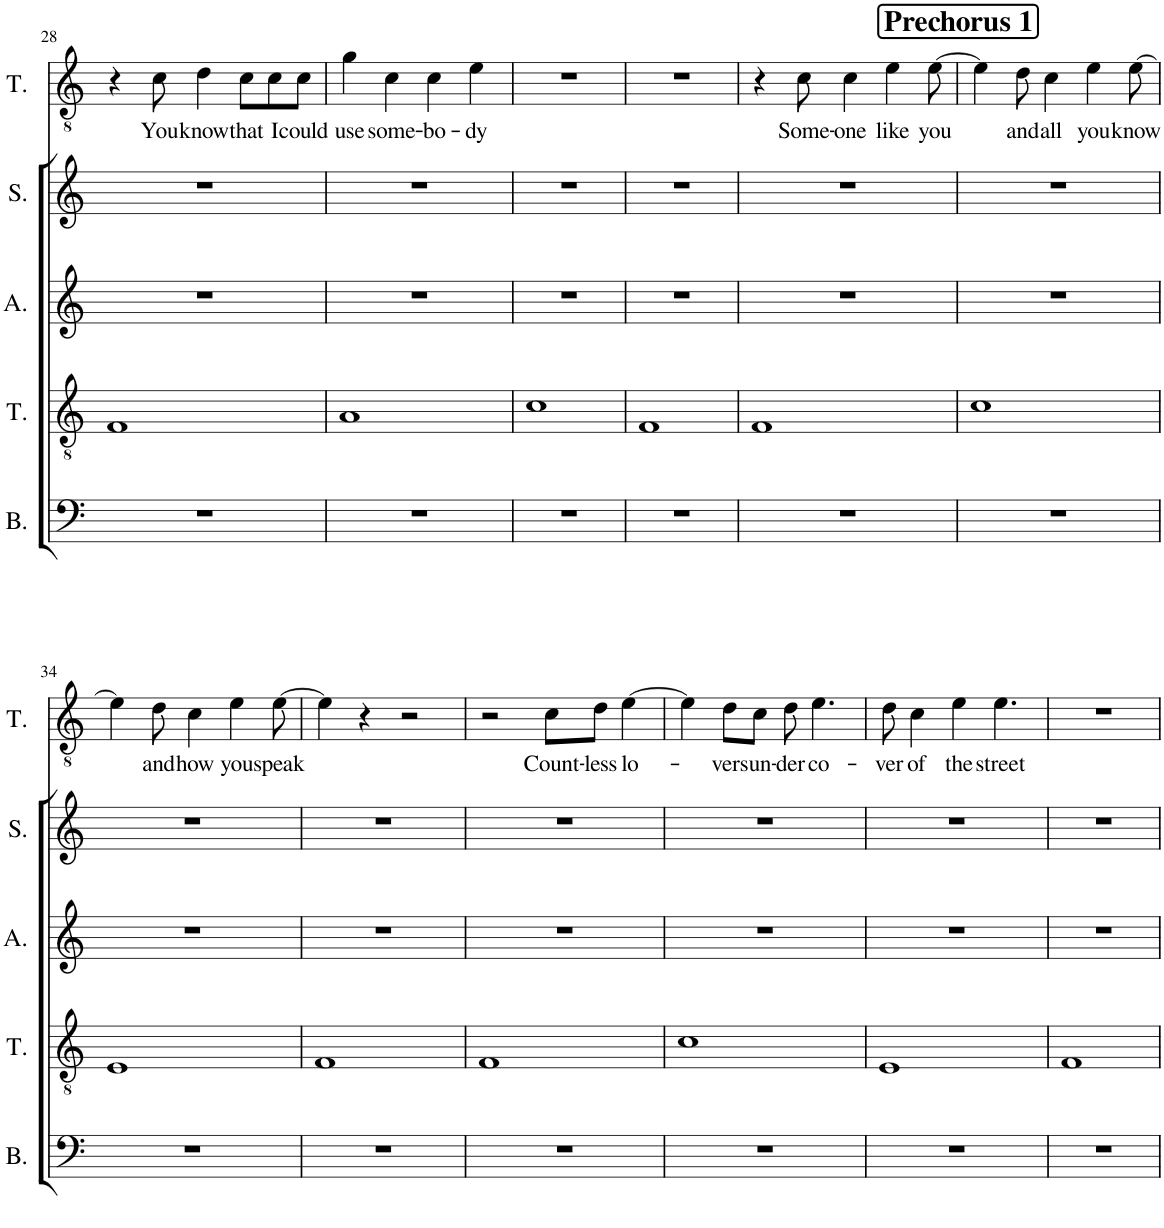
**kern	**kern	**kern	**kern	**kern	**text
*part5	*part4	*part3	*part2	*part1	*part1
*staff5	*staff4	*staff3	*staff2	*staff1	*staff1
*I"Bass	*I"Tenor	*I"Alto	*I"Soprano	*I"Tenor	*
*I'B.	*I'T.	*I'A.	*I'S.	*I'T.	*
!!LO:PB:g=z
*clefF4	*clefGv2	*clefG2	*clefG2	*clefGv2	*
*k[]	*k[]	*k[]	*k[]	*k[]	*
*M4/4	*M4/4	*M4/4	*M4/4	*M4/4	*
=28	=28	=28	=28	=28	=28
1r	1F	1r	1r	4r	.
!	!	!	!	!	!LO:LY:b
.	.	.	.	8c\	You
!	!	!	!	!	!LO:LY:b
.	.	.	.	4d\	know
!	!	!	!	!	!LO:LY:b
.	.	.	.	8c\L	that
!	!	!	!	!	!LO:LY:b
.	.	.	.	8c\	I
!	!	!	!	!	!LO:LY:b
.	.	.	.	8c\J	could
=29	=29	=29	=29	=29	=29
!	!	!	!	!	!LO:LY:b
1r	1A	1r	1r	4g\	use
!	!	!	!	!	!LO:LY:b
.	.	.	.	4c\	some-
!	!	!	!	!	!LO:LY:b
.	.	.	.	4c\	-bo-
!	!	!	!	!	!LO:LY:b
.	.	.	.	4e\	-dy
=30	=30	=30	=30	=30	=30
1r	1c	1r	1r	1r	.
=31	=31	=31	=31	=31	=31
1r	1F	1r	1r	1r	.
=32	=32	=32	=32	=32	=32
1r	1F	1r	1r	4r	.
!	!	!	!	!	!LO:LY:b
.	.	.	.	8c\	Some-
!	!	!	!	!	!LO:LY:b
.	.	.	.	4c\	-one
!	!	!	!	!	!LO:LY:b
.	.	.	.	4e\	like
!	!	!	!	!	!LO:LY:b
.	.	.	.	[8e\	you
!!LO:REH:place=s1:a:B:cj:fs=14:t=Prechorus 1
=33	=33	=33	=33	=33	=33
1r	1c	1r	1r	4e\]	.
!	!	!	!	!	!LO:LY:b
.	.	.	.	8d\	and
!	!	!	!	!	!LO:LY:b
.	.	.	.	4c\	all
!	!	!	!	!	!LO:LY:b
.	.	.	.	4e\	you
!	!	!	!	!	!LO:LY:b
.	.	.	.	[8e\	know
!!LO:LB:g=z
=34	=34	=34	=34	=34	=34
1r	1E	1r	1r	4e\]	.
!	!	!	!	!	!LO:LY:b
.	.	.	.	8d\	and
!	!	!	!	!	!LO:LY:b
.	.	.	.	4c\	how
!	!	!	!	!	!LO:LY:b
.	.	.	.	4e\	you
!	!	!	!	!	!LO:LY:b
.	.	.	.	[8e\	speak
=35	=35	=35	=35	=35	=35
1r	1F	1r	1r	4e\]	.
.	.	.	.	4r	.
.	.	.	.	2r	.
=36	=36	=36	=36	=36	=36
1r	1F	1r	1r	2r	.
!	!	!	!	!	!LO:LY:b
.	.	.	.	8c\L	Count-
!	!	!	!	!	!LO:LY:b
.	.	.	.	8d\J	-less
!	!	!	!	!	!LO:LY:b
.	.	.	.	[4e\	lo-
=37	=37	=37	=37	=37	=37
1r	1c	1r	1r	4e\]	.
!	!	!	!	!	!LO:LY:b
.	.	.	.	8d\L	-vers
!	!	!	!	!	!LO:LY:b
.	.	.	.	8c\J	un-
!	!	!	!	!	!LO:LY:b
.	.	.	.	8d\	-der
!	!	!	!	!	!LO:LY:b
.	.	.	.	4.e\	co-
=38	=38	=38	=38	=38	=38
!	!	!	!	!	!LO:LY:b
1r	1E	1r	1r	8d\	-ver
!	!	!	!	!	!LO:LY:b
.	.	.	.	4c\	of
!	!	!	!	!	!LO:LY:b
.	.	.	.	4e\	the
!	!	!	!	!	!LO:LY:b
.	.	.	.	4.e\	street
=39	=39	=39	=39	=39	=39
1r	1F	1r	1r	1r	.
=	=	=	=	=	=
*-	*-	*-	*-	*-	*-
